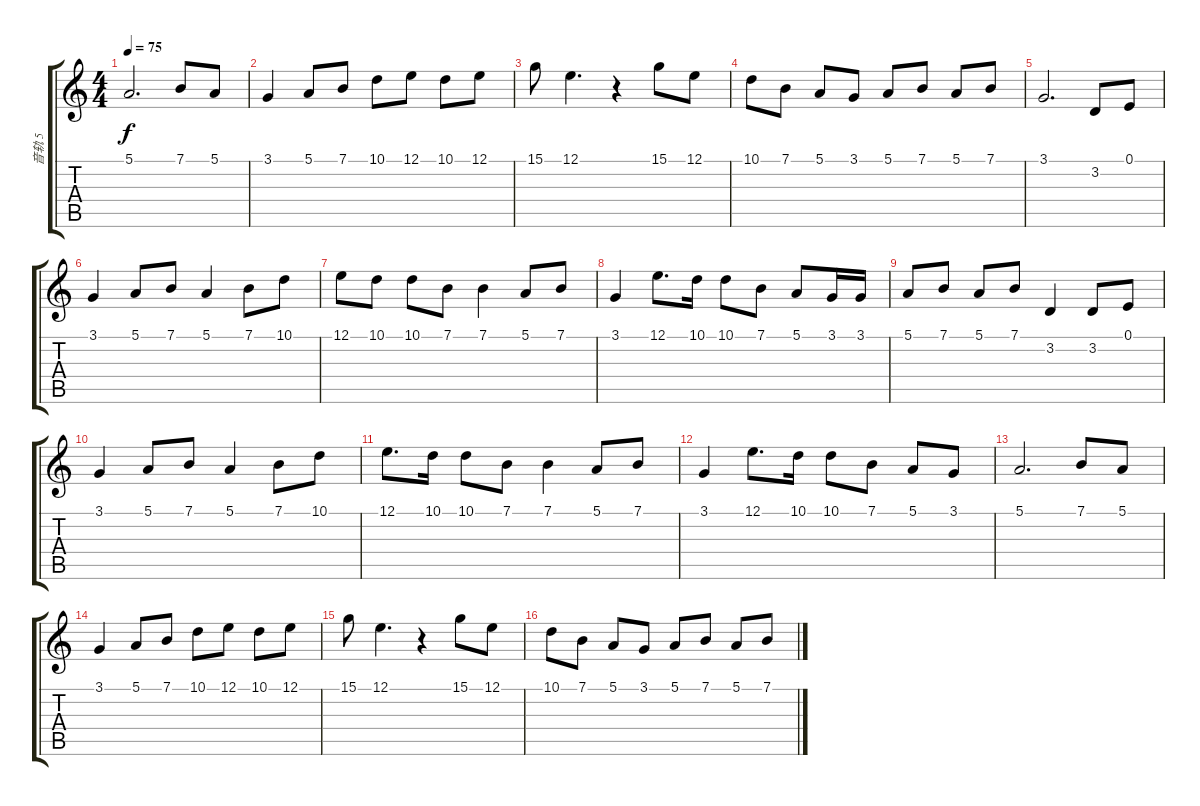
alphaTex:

\track ("音轨 5" "音轨 5") {instrument pad4choir}
\staff {score tabs}
\tuning (E4 B3 G3 D3 A2 E2) {hide}
\ts (4 4)
\tempo 75
\clef g2
\ks c
5.1.2{d dy f} 7.1.8 5.1.8 |
3.1.4 5.1.8 7.1.8 10.1.8 12.1.8 10.1.8 12.1.8 |
15.1.8 12.1.4{d} r.4 15.1.8 12.1.8 |
10.1.8 7.1.8 5.1.8 3.1.8 5.1.8 7.1.8 5.1.8 7.1.8 |
3.1.2{d} 3.2.8 0.1.8 |
3.1.4 5.1.8 7.1.8 5.1.4 7.1.8 10.1.8 |
12.1.8 10.1.8 10.1.8 7.1.8 7.1.4 5.1.8 7.1.8 |
3.1.4 12.1.8{d} 10.1.16 10.1.8 7.1.8 5.1.8 3.1.16 3.1.16 |
5.1.8 7.1.8 5.1.8 7.1.8 3.2.4 3.2.8 0.1.8 |
3.1.4 5.1.8{txt ""} 7.1.8 5.1.4 7.1.8 10.1.8 |
12.1.8{d} 10.1.16 10.1.8 7.1.8 7.1.4 5.1.8 7.1.8 |
3.1.4 12.1.8{d} 10.1.16 10.1.8 7.1.8 5.1.8 3.1.8 |
5.1.2{d} 7.1.8 5.1.8 |
3.1.4 5.1.8 7.1.8 10.1.8 12.1.8 10.1.8 12.1.8 |
15.1.8 12.1.4{d} r.4 15.1.8 12.1.8 |
10.1.8 7.1.8 5.1.8 3.1.8 5.1.8 7.1.8 5.1.8 7.1.8
